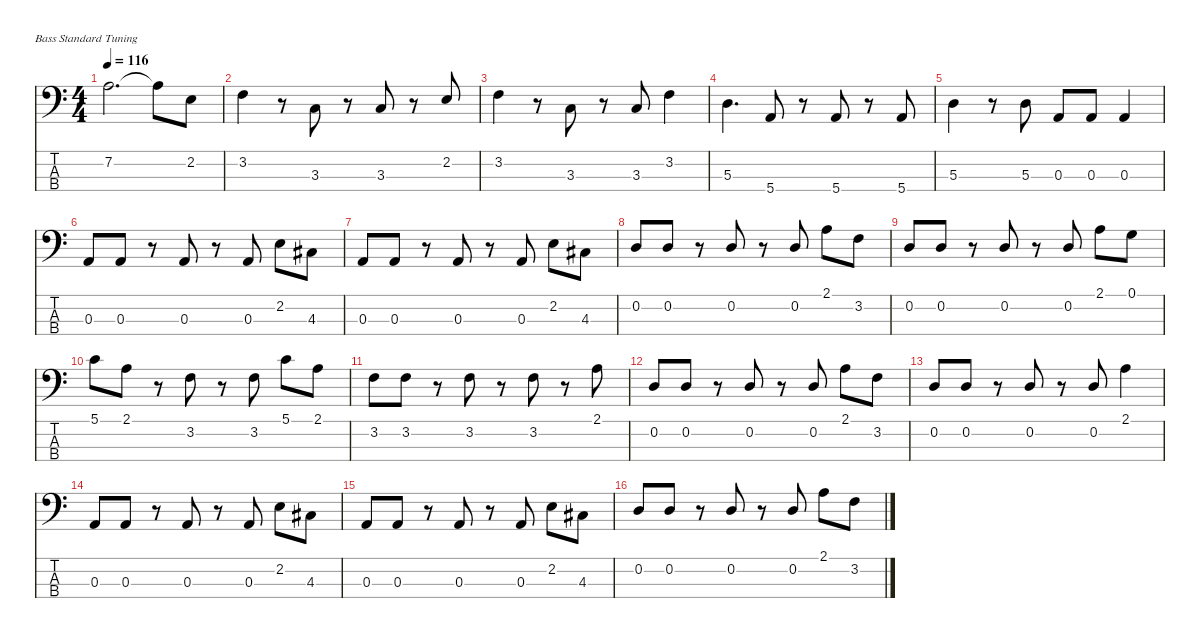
\defaultSystemsLayout 4
\hideDynamics
\bracketExtendMode nobrackets
\singleTrackTrackNamePolicy hidden
\multiTrackTrackNamePolicy hidden
\firstSystemTrackNameMode fullname
\firstSystemTrackNameOrientation horizontal
\otherSystemsTrackNameOrientation horizontal
\track ("Bass" "el.bs.") {instrument electricbassfinger}
\staff {score tabs}
\tuning (G2 D2 A1 E1)
\ts (4 4)
\tempo 116
\clef f4
\ks c
7.2{t}.2{d dy f beam Down} 7.2{t}.8{beam Down} 2.2.8{beam Down} |
3.2.4{beam Down} r.8{beam Down} 3.3.8{beam Up} r.8{beam Up} 3.3.8{beam Up} r.8{beam Up} 2.2.8{beam Down} |
3.2.4{beam Down} r.8{beam Down} 3.3.8{beam Up} r.8{beam Up} 3.3.8{beam Up} 3.2.4{beam Down} |
5.3.4{d beam Down} 5.4.8{beam Up} r.8{beam Up} 5.4.8{beam Up} r.8{beam Up} 5.4.8{beam Up} |
5.3.4{beam Down} r.8{beam Down} 5.3.8{beam Down} 0.3.8{beam Up} 0.3.8{beam Up} 0.3.4{beam Up} |
0.3.8{beam Up} 0.3.8{beam Up} r.8{beam Up} 0.3.8{beam Up} r.8{beam Up} 0.3.8{beam Up} 2.2.8{beam Down} 4.3{acc #}.8{beam Down} |
0.3.8{beam Up} 0.3.8{beam Up} r.8{beam Up} 0.3.8{beam Up} r.8{beam Up} 0.3.8{beam Up} 2.2.8{beam Down} 4.3{acc #}.8{beam Down} |
0.2.8{beam Up} 0.2.8{beam Up} r.8{beam Up} 0.2.8{beam Up} r.8{beam Up} 0.2.8{beam Up} 2.1.8{beam Down} 3.2.8{beam Down} |
0.2.8{beam Up} 0.2.8{beam Up} r.8{beam Up} 0.2.8{beam Up} r.8{beam Up} 0.2.8{beam Up} 2.1.8{beam Down} 0.1.8{beam Down} |
5.1.8{beam Down} 2.1.8{beam Down} r.8{beam Down} 3.2.8{beam Down} r.8{beam Down} 3.2.8{beam Down} 5.1.8{beam Down} 2.1.8{beam Down} |
3.2.8{beam Down} 3.2.8{beam Down} r.8{beam Down} 3.2.8{beam Down} r.8{beam Down} 3.2.8{beam Down} r.8{beam Down} 2.1.8{beam Down} |
0.2.8{beam Up} 0.2.8{beam Up} r.8{beam Up} 0.2.8{beam Up} r.8{beam Up} 0.2.8{beam Up} 2.1.8{beam Down} 3.2.8{beam Down} |
0.2.8{beam Up} 0.2.8{beam Up} r.8{beam Up} 0.2.8{beam Up} r.8{beam Up} 0.2.8{beam Up} 2.1.4{beam Down} |
0.3.8{beam Up} 0.3.8{beam Up} r.8{beam Up} 0.3.8{beam Up} r.8{beam Up} 0.3.8{beam Up} 2.2.8{beam Down} 4.3{acc #}.8{beam Down} |
0.3.8{beam Up} 0.3.8{beam Up} r.8{beam Up} 0.3.8{beam Up} r.8{beam Up} 0.3.8{beam Up} 2.2.8{beam Down} 4.3{acc #}.8{beam Down} |
0.2.8{beam Up} 0.2.8{beam Up} r.8{beam Up} 0.2.8{beam Up} r.8{beam Up} 0.2.8{beam Up} 2.1.8{beam Down} 3.2.8{beam Down}
